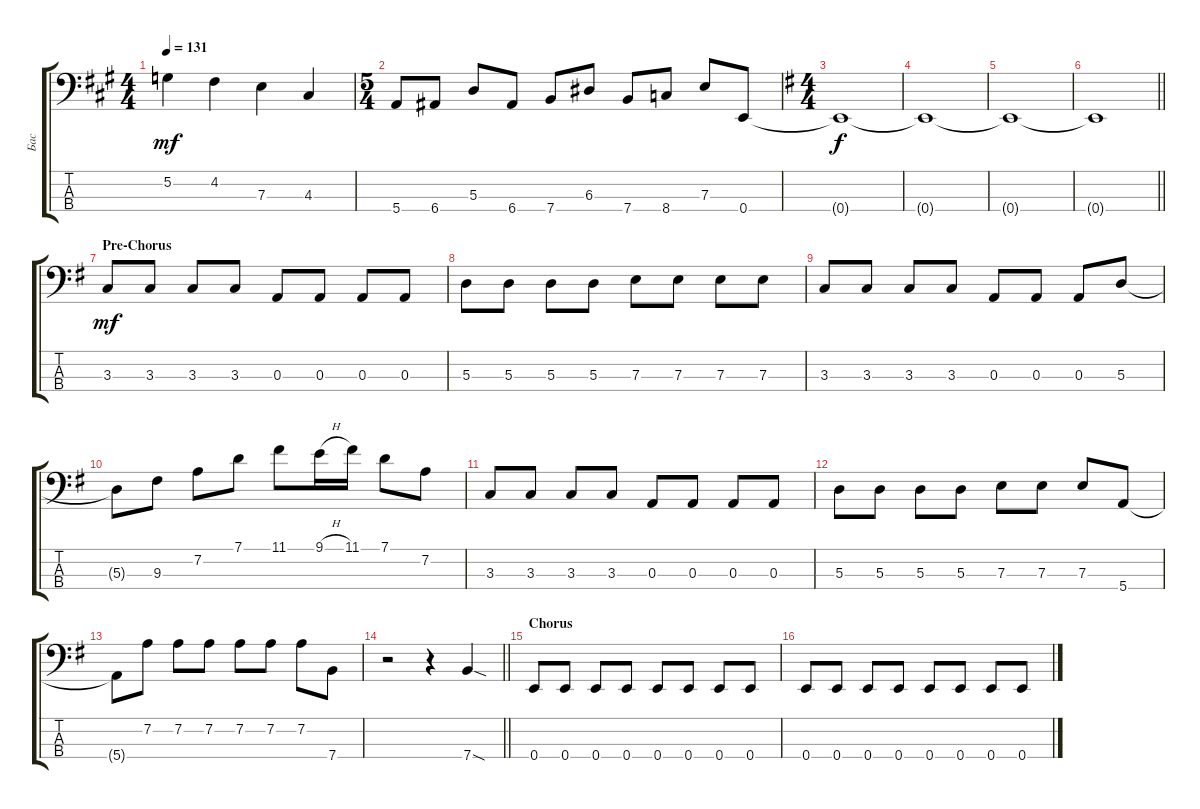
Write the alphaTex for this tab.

\track ("Бас" "Бас") {instrument electricbassfinger}
\staff {score tabs}
\tuning (G2 D2 A1 E1) {hide}
\ts (4 4)
\tempo 131
\clef f4
\ks f#minor
5.2.4{dy mf} 4.2.4 7.3.4 4.3.4 |
\ts (5 4)
5.4.8 6.4.8 5.3.8 6.4.8 7.4.8 6.3.8 7.4.8 8.4.8 7.3.8 0.4.8 |
\ts (4 4)
\ks eminor
0.4{t}.1{dy f} |
0.4{t}.1 |
0.4{t}.1 |
\barLineRight lightlight
0.4{t}.1 |
\section ("" "Pre-Chorus")
3.3.8{dy mf} 3.3.8 3.3.8 3.3.8 0.3.8 0.3.8 0.3.8 0.3.8 |
5.3.8 5.3.8 5.3.8 5.3.8 7.3.8 7.3.8 7.3.8 7.3.8 |
3.3.8 3.3.8 3.3.8 3.3.8 0.3.8 0.3.8 0.3.8 5.3.8 |
5.3{t}.8 9.3.8 7.2.8 7.1.8 11.1.8 9.1{h}.16 11.1.16 7.1.8 7.2.8 |
3.3.8 3.3.8 3.3.8 3.3.8 0.3.8 0.3.8 0.3.8 0.3.8 |
5.3.8 5.3.8 5.3.8 5.3.8 7.3.8 7.3.8 7.3.8 5.4.8 |
5.4{t}.8 7.2.8 7.2.8 7.2.8 7.2.8 7.2.8 7.2.8 7.4.8 |
\barLineRight lightlight
r.2 r.4 7.4{sod}.4 |
\section ("" "Chorus")
0.4.8 0.4.8 0.4.8 0.4.8 0.4.8 0.4.8 0.4.8 0.4.8 |
0.4.8 0.4.8 0.4.8 0.4.8 0.4.8 0.4.8 0.4.8 0.4.8
